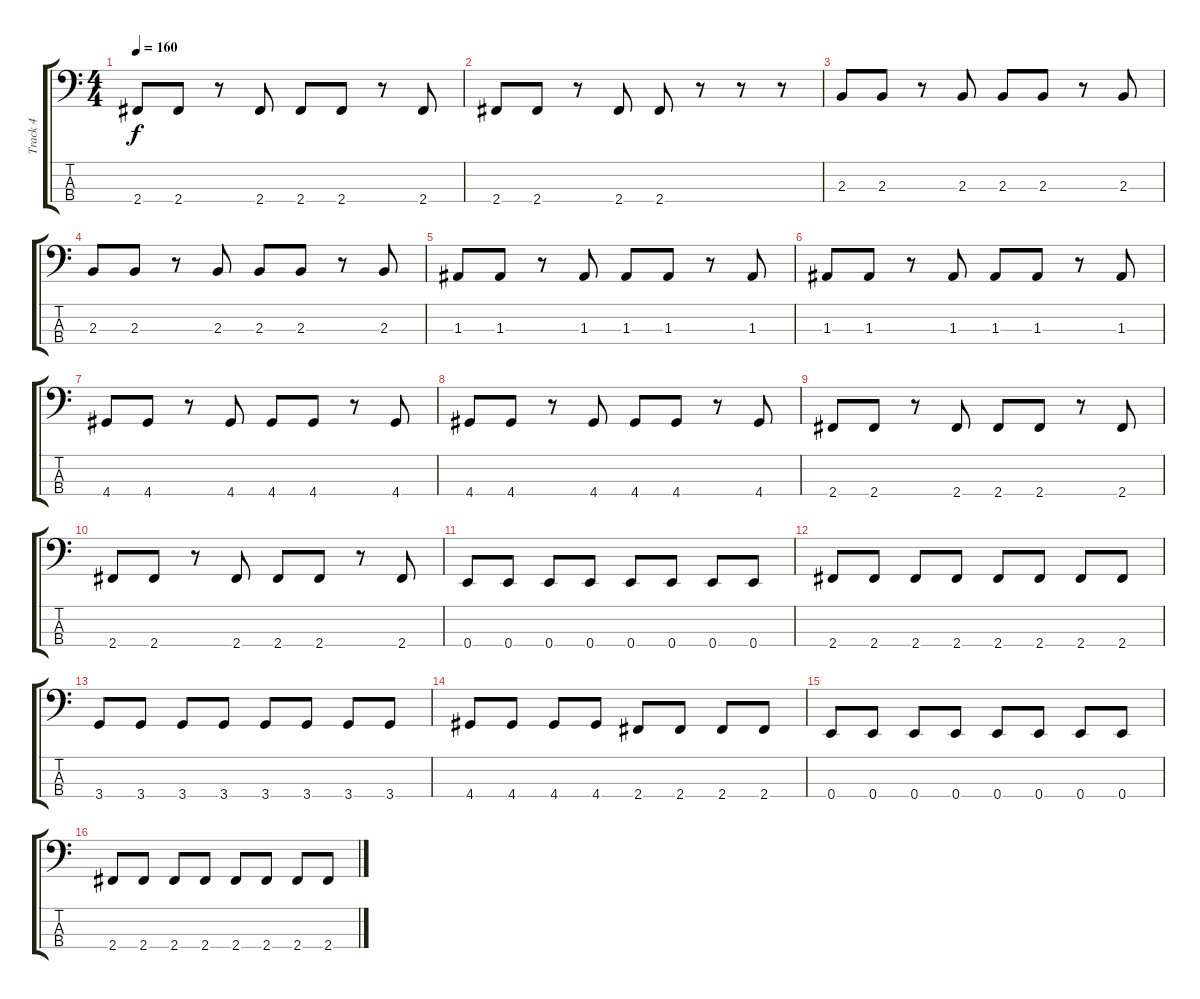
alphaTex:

\track ("Track 4" "Track 4") {instrument electricbassfinger}
\staff {score tabs}
\tuning (G2 D2 A1 E1) {hide}
\ts (4 4)
\tempo 160
\clef f4
\ks c
2.4.8{dy f} 2.4.8 r.8 2.4.8 2.4.8 2.4.8 r.8 2.4.8 |
2.4.8 2.4.8 r.8 2.4.8 2.4.8 r.8 r.8 r.8 |
2.3.8 2.3.8 r.8 2.3.8 2.3.8 2.3.8 r.8 2.3.8 |
2.3.8 2.3.8 r.8 2.3.8 2.3.8 2.3.8 r.8 2.3.8 |
1.3.8 1.3.8 r.8 1.3.8 1.3.8 1.3.8 r.8 1.3.8 |
1.3.8 1.3.8 r.8 1.3.8 1.3.8 1.3.8 r.8 1.3.8 |
4.4.8 4.4.8 r.8 4.4.8 4.4.8 4.4.8 r.8 4.4.8 |
4.4.8 4.4.8 r.8 4.4.8 4.4.8 4.4.8 r.8 4.4.8 |
2.4.8 2.4.8 r.8 2.4.8 2.4.8 2.4.8 r.8 2.4.8 |
2.4.8 2.4.8 r.8 2.4.8 2.4.8 2.4.8 r.8 2.4.8 |
0.4.8 0.4.8 0.4.8 0.4.8 0.4.8 0.4.8 0.4.8 0.4.8 |
2.4.8 2.4.8 2.4.8 2.4.8 2.4.8 2.4.8 2.4.8 2.4.8 |
3.4.8 3.4.8 3.4.8 3.4.8 3.4.8 3.4.8 3.4.8 3.4.8 |
4.4.8 4.4.8 4.4.8 4.4.8 2.4.8 2.4.8 2.4.8 2.4.8 |
0.4.8 0.4.8 0.4.8 0.4.8 0.4.8 0.4.8 0.4.8 0.4.8 |
2.4.8 2.4.8 2.4.8 2.4.8 2.4.8 2.4.8 2.4.8 2.4.8
